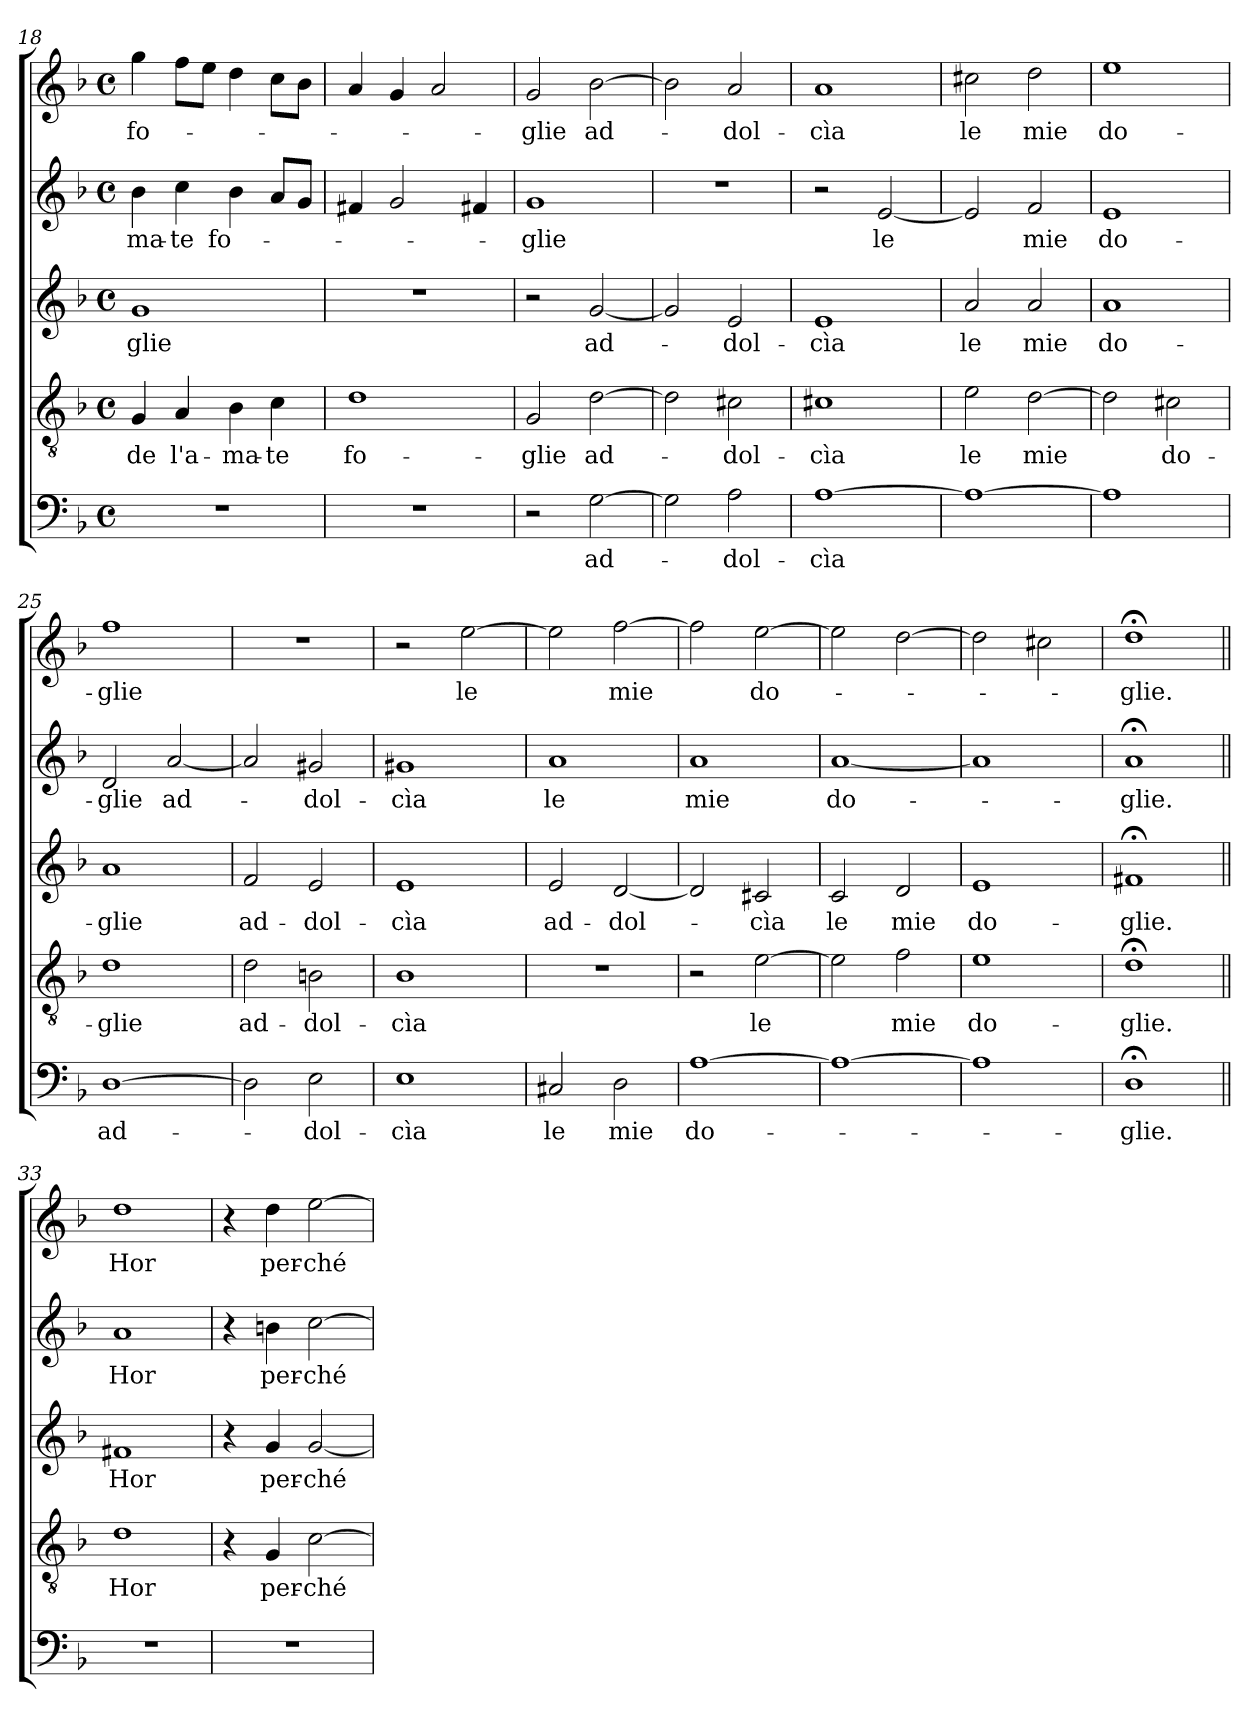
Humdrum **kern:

**kern	**text	**kern	**text	**kern	**text	**kern	**text	**kern	**text
*part5	*part5	*part4	*part4	*part3	*part3	*part2	*part2	*part1	*part1
*staff5	*staff5	*staff4	*staff4	*staff3	*staff3	*staff2	*staff2	*staff1	*staff1
*clefF4	*	*clefGv2	*	*clefG2	*	*clefG2	*	*clefG2	*
*k[b-]	*	*k[b-]	*	*k[b-]	*	*k[b-]	*	*k[b-]	*
*F:	*	*F:	*	*F:	*	*F:	*	*F:	*
*M4/4	*	*M4/4	*	*M4/4	*	*M4/4	*	*M4/4	*
*met(c)	*	*met(c)	*	*met(c)	*	*met(c)	*	*met(c)	*
=18	=18	=18	=18	=18	=18	=18	=18	=18	=18
1r	.	4G/	de	1g	-glie	4b-\	-ma-	4gg\	fo-
.	.	4A/	l'a-	.	.	4cc\	-te	8ff\L	.
.	.	.	.	.	.	.	.	8ee\J	.
.	.	4B-\	-ma-	.	.	4b-\	fo-	4dd\	.
.	.	4c\	-te	.	.	8a/L	.	8cc\L	.
.	.	.	.	.	.	8g/J	.	8b-\J	.
=19	=19	=19	=19	=19	=19	=19	=19	=19	=19
1r	.	1d	fo-	1r	.	4f#X/	.	4a/	.
.	.	.	.	.	.	2g/	.	4g/	.
.	.	.	.	.	.	.	.	2a/	.
.	.	.	.	.	.	4f#X/	.	.	.
=20	=20	=20	=20	=20	=20	=20	=20	=20	=20
2r	.	2G/	-glie	2r	.	1g	-glie	2g/	-glie
[2G\	ad-	[2d\	ad-	[2g/	ad-	.	.	[2b-\	ad-
!!LO:LB:g=z
=21	=21	=21	=21	=21	=21	=21	=21	=21	=21
2G\]	.	2d\]	.	2g/]	.	1r	.	2b-\]	.
2A\	-dol-	2c#X\	-dol-	2e/	-dol-	.	.	2a/	-dol-
=22	=22	=22	=22	=22	=22	=22	=22	=22	=22
[1A	-cìa	1c#X	-cìa	1e	-cìa	2r	.	1a	-cìa
.	.	.	.	.	.	[2e/	le	.	.
=23	=23	=23	=23	=23	=23	=23	=23	=23	=23
1A_	.	2e\	le	2a/	le	2e/]	.	2cc#X\	le
.	.	[2d\	mie	2a/	mie	2f/	mie	2dd\	mie
=24	=24	=24	=24	=24	=24	=24	=24	=24	=24
1A]	.	2d\]	.	1a	do-	1e	do-	1ee	do-
.	.	2c#X\	do-	.	.	.	.	.	.
=25	=25	=25	=25	=25	=25	=25	=25	=25	=25
[1D	ad-	1d	-glie	1a	-glie	2d/	-glie	1ff	-glie
.	.	.	.	.	.	[2a/	ad-	.	.
=26	=26	=26	=26	=26	=26	=26	=26	=26	=26
2D\]	.	2d\	ad-	2f/	ad-	2a/]	.	1r	.
2E\	-dol-	2Bn\	-dol-	2e/	-dol-	2g#X/	-dol-	.	.
!!LO:LB:g=z
=27	=27	=27	=27	=27	=27	=27	=27	=27	=27
1E	-cìa	1B-	-cìa	1e	-cìa	1g#X	-cìa	2r	.
.	.	.	.	.	.	.	.	[2ee\	le
=28	=28	=28	=28	=28	=28	=28	=28	=28	=28
2C#X/	le	1r	.	2e/	ad-	1a	le	2ee\]	.
2D\	mie	.	.	[2d/	-dol-	.	.	[2ff\	mie
=29	=29	=29	=29	=29	=29	=29	=29	=29	=29
[1A	do-	2r	.	2d/]	.	1a	mie	2ff\]	.
.	.	[2e\	le	2c#X/	-cìa	.	.	[2ee\	do-
=30	=30	=30	=30	=30	=30	=30	=30	=30	=30
1A_	.	2e\]	.	2c/	le	[1a	do-	2ee\]	.
.	.	2f\	mie	2d/	mie	.	.	[2dd\	.
=31	=31	=31	=31	=31	=31	=31	=31	=31	=31
1A]	.	1e	do-	1e	do-	1a]	.	2dd\]	.
.	.	.	.	.	.	.	.	2cc#X\	.
=32	=32	=32	=32	=32	=32	=32	=32	=32	=32
1D;<	-glie.	1d;<	-glie.	1f#X;<	-glie.	1a;<	-glie.	1dd;<	-glie.
!!LO:PB:g=z
=33||	=33||	=33||	=33||	=33||	=33||	=33||	=33||	=33||	=33||
1r	.	1d	Hor	1f#X	Hor	1a	Hor	1dd	Hor
=34	=34	=34	=34	=34	=34	=34	=34	=34	=34
1r	.	4r	.	4r	.	4r	.	4r	.
.	.	4G/	per-	4g/	per-	4bn\	per-	4dd\	per-
.	.	[2c\	-ché-	[2g/	-ché	[2cc\	-ché	[2ee\	-ché
=	=	=	=	=	=	=	=	=	=
*-	*-	*-	*-	*-	*-	*-	*-	*-	*-
